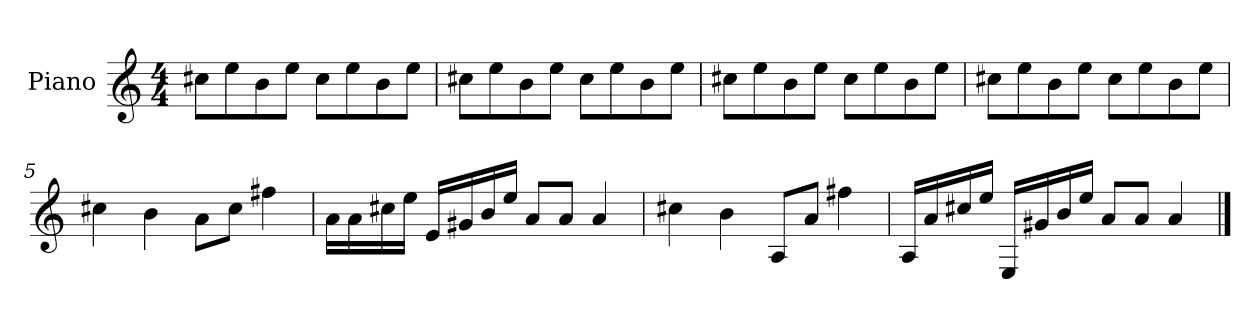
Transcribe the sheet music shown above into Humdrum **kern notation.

**kern
*part1
*staff1
*I"Piano
*I'P-no
*clefG2
*k[]
*M4/4
*MM90
=1
8cc#X\L
8ee\
8b\
8ee\J
8cc#\L
8ee\
8b\
8ee\J
=2
8cc#X\L
8ee\
8b\
8ee\J
8cc#\L
8ee\
8b\
8ee\J
=3
8cc#X\L
8ee\
8b\
8ee\J
8cc#\L
8ee\
8b\
8ee\J
=4
8cc#X\L
8ee\
8b\
8ee\J
8cc#\L
8ee\
8b\
8ee\J
=5
4cc#X\
4b\
8a\L
8cc#\J
4ff#X\
!!LO:LB:g=z
=6
16a\LL
16a\
16cc#X\
16ee\JJ
16e/LL
16g#X/
16b/
16ee/JJ
8a/L
8a/J
4a/
=7
4cc#X\
4b\
8A/L
8a/J
4ff#X\
=8
16A/LL
16a/
16cc#X/
16ee/JJ
16E/LL
16g#X/
16b/
16ee/JJ
8a/L
8a/J
4a/
==
*-
